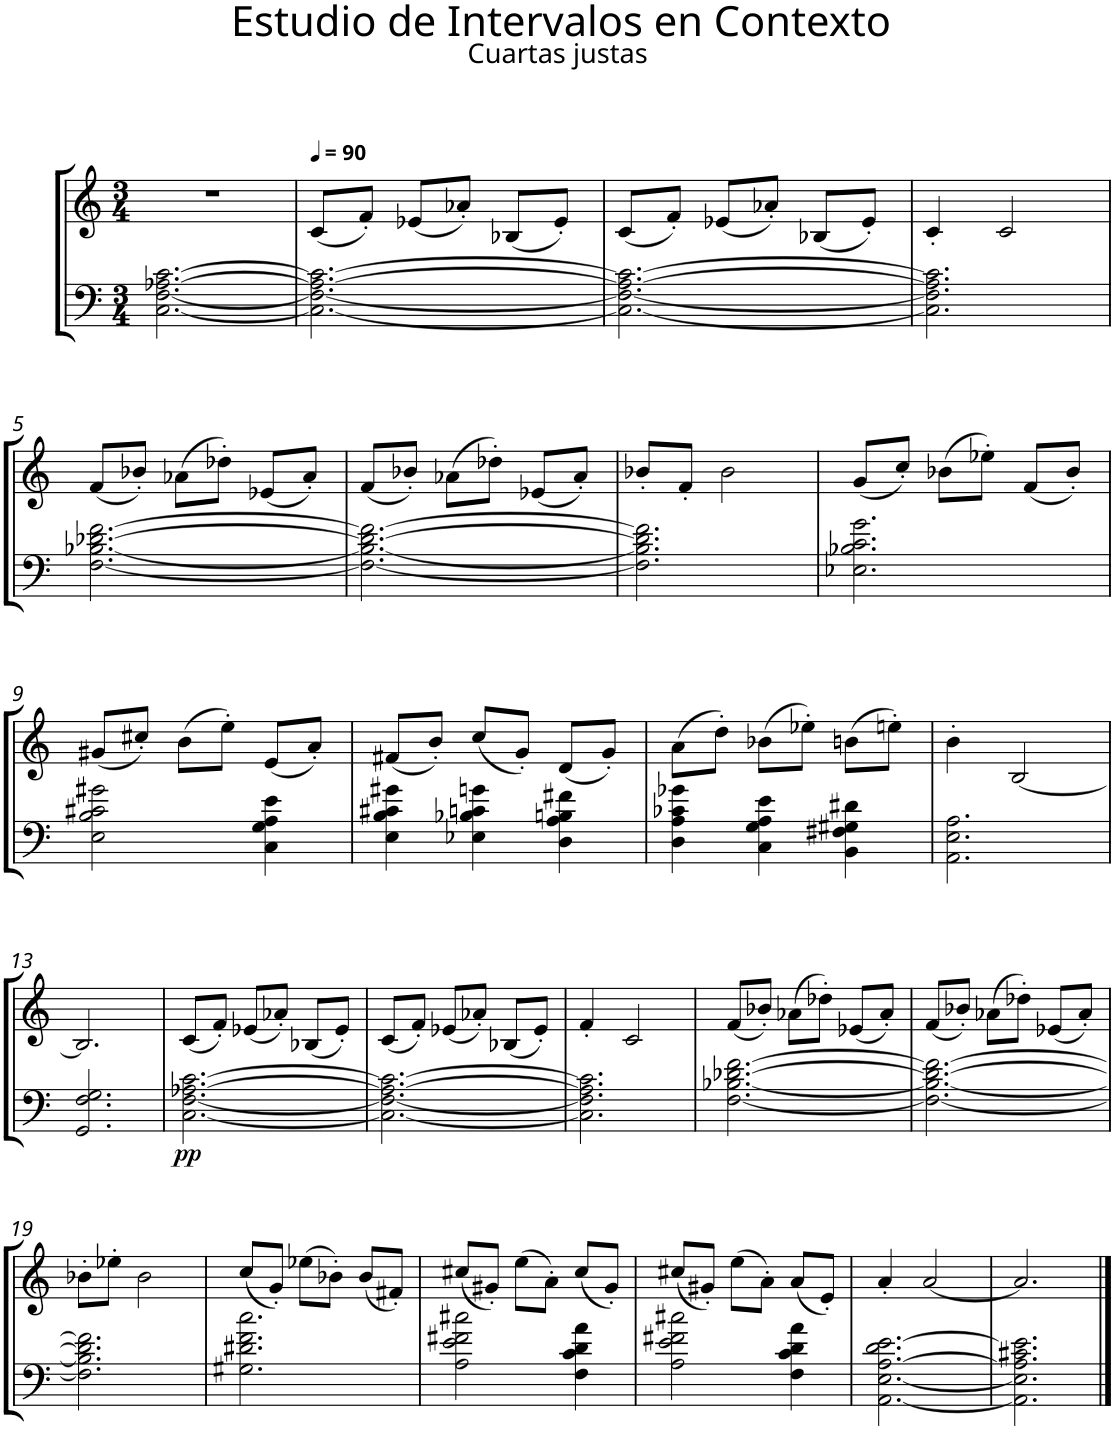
**kern	**dynam	**kern
*part2	*part2	*part1
*staff2	*staff2	*staff1
*I"Violonchelo	*	*I"Clarinete en Sib en Sib
*I'Vc	*	*I'Cl
*clefF4	*	*clefG2
*	*	*Trd1c2
*k[]	*	*k[]
*M3/4	*	*M3/4
=1	=1	=1
[2.C\ [2.F\ [2.A-X\ [2.c\	.	2.r
=2	=2	=2
*	*	*MM90
2.C\_ 2.F\_ 2.A-\_ 2.c\_	.	(<8c/L
.	.	8f'/J)
.	.	(<8e-X/L
.	.	8a-X'/J)
.	.	(<8B-X/L
.	.	8e-'/J)
=3	=3	=3
2.C\_ 2.F\_ 2.A-\_ 2.c\_	.	(<8c/L
.	.	8f'/J)
.	.	(<8e-X/L
.	.	8a-X'/J)
.	.	(<8B-X/L
.	.	8e-'/J)
=4	=4	=4
2.C\] 2.F\] 2.A-\] 2.c\]	.	4c'/
.	.	2c/
!!LO:LB:g=z
=5	=5	=5
[2.F\ [2.B-X\ [2.d-X\ [2.f\	.	(<8f/L
.	.	8b-X'/J)
.	.	(>8a-X\L
.	.	8dd-X'\J)
.	.	(<8e-X/L
.	.	8a-'/J)
=6	=6	=6
2.F\_ 2.B-\_ 2.d-\_ 2.f\_	.	(<8f/L
.	.	8b-X'/J)
.	.	(>8a-X\L
.	.	8dd-X'\J)
.	.	(<8e-X/L
.	.	8a-'/J)
=7	=7	=7
2.F\] 2.B-\] 2.d-\] 2.f\]	.	8b-X'/L
.	.	8f'/J
.	.	2b-\
=8	=8	=8
2.E-X\ 2.B-X\ 2.c\ 2.g\	.	(<8g/L
.	.	8cc'/J)
.	.	(>8b-X\L
.	.	8ee-X'\J)
.	.	(<8f/L
.	.	8b-'/J)
!!LO:LB:g=z
=9	=9	=9
2E\ 2B\ 2c#X\ 2g#X\	.	(<8g#X/L
.	.	8cc#X'/J)
.	.	(>8b\L
.	.	8ee'\J)
4C\ 4G\ 4A\ 4e\	.	(<8e/L
.	.	8a'/J)
=10	=10	=10
4E\ 4B\ 4c#X\ 4g#X\	.	(<8f#X/L
.	.	8b'/J)
4E-X\ 4B-X\ 4cn\ 4gn\	.	(<8cc/L
.	.	8g'/J)
4D\ 4A\ 4Bn\ 4f#X\	.	(<8d/L
.	.	8g'/J)
=11	=11	=11
4D\ 4A\ 4c-X\ 4g-X\	.	(>8a\L
.	.	8dd'\J)
4C\ 4G\ 4A\ 4e\	.	(>8b-X\L
.	.	8ee-X'\J)
4BB\ 4F#X\ 4G#X\ 4d#X\	.	(>8bn\L
.	.	8een'\J)
=12	=12	=12
2.AA\ 2.E\ 2.A\	.	4b'\
.	.	[2B/
!!LO:LB:g=z
=13	=13	=13
2.GG/ 2.F/ 2.G/	.	2.B/]
=14	=14	=14
!	!LO:DY:b	!
[2.C\ [2.F\ [2.A-X\ [2.c\	pp	(<8c/L
.	.	8f'/J)
.	.	(<8e-X/L
.	.	8a-X'/J)
.	.	(<8B-X/L
.	.	8e-'/J)
=15	=15	=15
2.C\_ 2.F\_ 2.A-\_ 2.c\_	.	(<8c/L
.	.	8f'/J)
.	.	(<8e-X/L
.	.	8a-X'/J)
.	.	(<8B-X/L
.	.	8e-'/J)
=16	=16	=16
2.C\] 2.F\] 2.A-\] 2.c\]	.	4f'/
.	.	2c/
=17	=17	=17
[2.F\ [2.B-X\ [2.d-X\ [2.f\	.	(<8f/L
.	.	8b-X'/J)
.	.	(>8a-X\L
.	.	8dd-X'\J)
.	.	(<8e-X/L
.	.	8a-'/J)
=18	=18	=18
2.F\_ 2.B-\_ 2.d-\_ 2.f\_	.	(<8f/L
.	.	8b-X'/J)
.	.	(>8a-X\L
.	.	8dd-X'\J)
.	.	(<8e-X/L
.	.	8a-'/J)
!!LO:LB:g=z
=19	=19	=19
2.F\] 2.B-\] 2.d-\] 2.f\]	.	8b-X'\L
.	.	8ee-X'\J
.	.	2b-\
=20	=20	=20
2.G#X\ 2.d#X\ 2.f\ 2.cc\	.	(<8cc/L
.	.	8g'/J)
.	.	(>8ee-X\L
.	.	8b-X'\J)
.	.	(<8b-/L
.	.	8f#X'/J)
=21	=21	=21
2A\ 2e\ 2f#X\ 2cc#X\	.	(<8cc#X/L
.	.	8g#X'/J)
.	.	(>8ee\L
.	.	8a'\J)
4F\ 4c\ 4d\ 4a\	.	(<8cc#/L
.	.	8g#'/J)
=22	=22	=22
2A\ 2e\ 2f#X\ 2cc#X\	.	(<8cc#X/L
.	.	8g#X'/J)
.	.	(>8ee\L
.	.	8a'\J)
4F\ 4c\ 4d\ 4a\	.	(<8a/L
.	.	8e'/J)
=23	=23	=23
[2.AA\ [2.E\ [2.A\ 2.d\ [2.e\	.	4a'/
.	.	[2a/
=24	=24	=24
2.AA\] 2.E\] 2.A\] 2.c#X\ 2.e\]	.	2.a/]
==	==	==
*-	*-	*-
